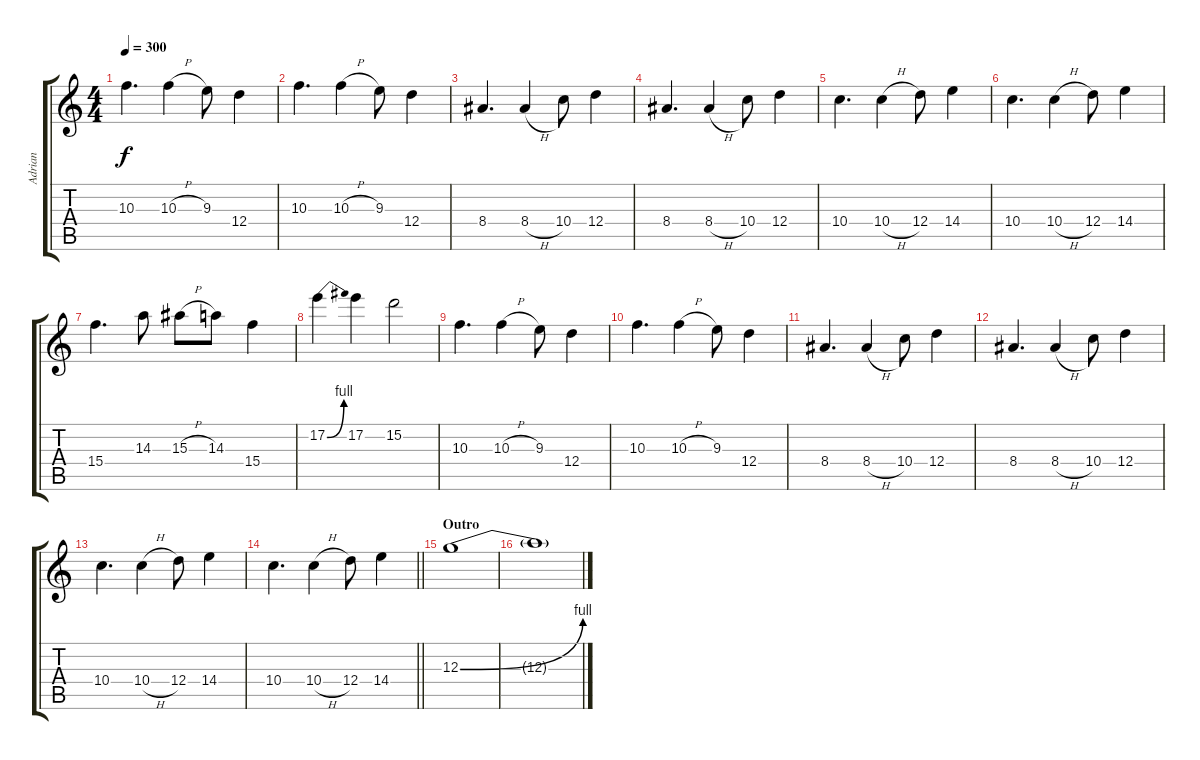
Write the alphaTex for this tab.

\track ("Adrian" "Adrian") {instrument distortionguitar}
\staff {score tabs}
\tuning (E4 B3 G3 D3 A2 E2) {hide}
\ts (4 4)
\tempo 300
\clef g2
\ks c
10.3.4{d dy f} 10.3{h}.4 9.3.8 12.4.4 |
10.3.4{d} 10.3{h}.4 9.3.8 12.4.4 |
8.4.4{d} 8.4{h}.4 10.4.8 12.4.4 |
8.4.4{d} 8.4{h}.4 10.4.8 12.4.4 |
10.4.4{d} 10.4{h}.4 12.4.8 14.4.4 |
10.4.4{d} 10.4{h}.4 12.4.8 14.4.4 |
15.4.4{d} 14.3.8 15.3{h}.8 14.3.8 15.4.4 |
17.2{be (bend 0 0 60 4)}.4 17.2.4 15.2.2 |
10.3.4{d} 10.3{h}.4 9.3.8 12.4.4 |
10.3.4{d} 10.3{h}.4 9.3.8 12.4.4 |
8.4.4{d} 8.4{h}.4 10.4.8 12.4.4 |
8.4.4{d} 8.4{h}.4 10.4.8 12.4.4 |
10.4.4{d} 10.4{h}.4 12.4.8 14.4.4 |
\barLineRight lightlight
10.4.4{d} 10.4{h}.4 12.4.8 14.4.4 |
\section ("" "Outro")
12.3{be (bend 0 0 60 4)}.1 |
12.3{t}.1
